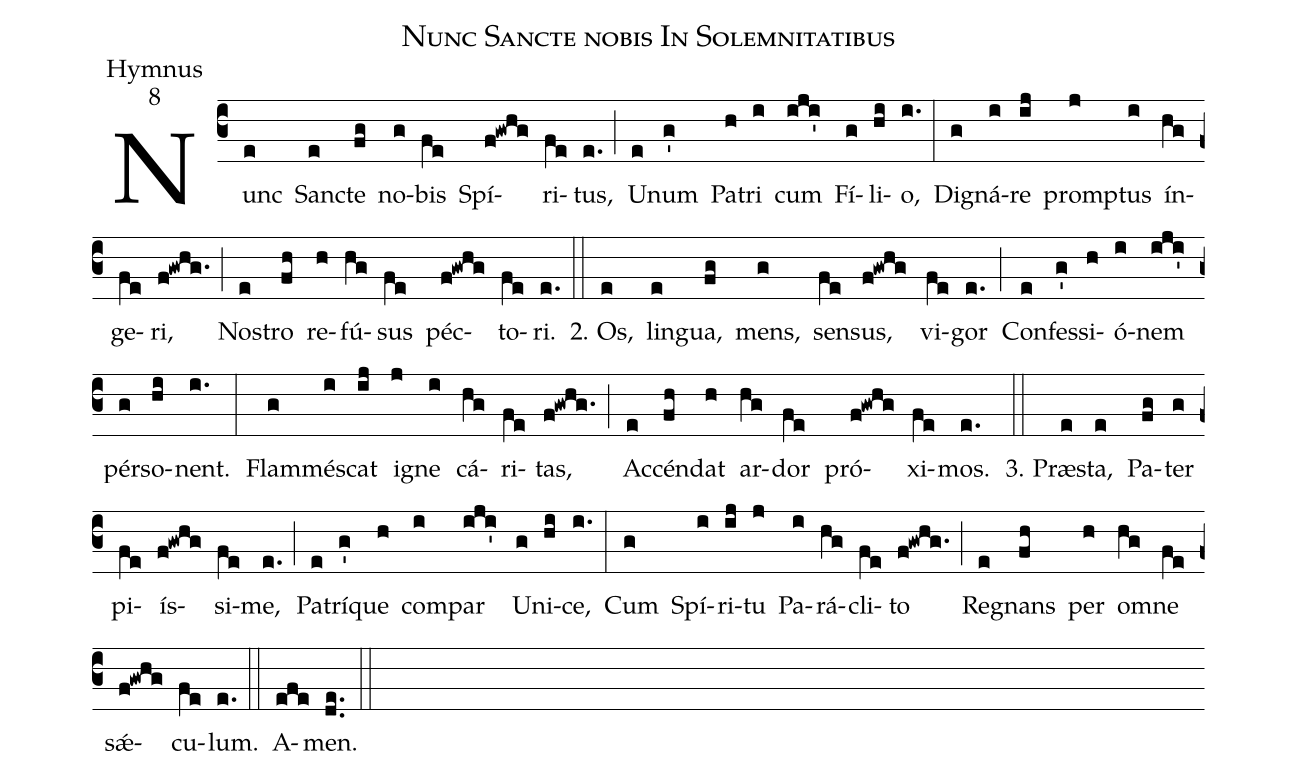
name:Nunc Sancte nobis In Solemnitatibus;
office-part:Hymnus;
mode:8;
%%
(c3)Nunc(e) Sanc(e)te(fg) no(g)bis(fe) Spí(f!gwhg)ri(fe)tus,(e.) (;)
U(e)num(g') Pa(h)tri(i) cum(iji') Fí(g)li(hi)o,(i.) (:)
Di(g)gná(i)re(ij) promp(j)tus(i) ín(hg)ge(fe)ri,(f!gwhg.) (;)
Nos(e)tro(fh) re(h)fú(hg)sus(fe) péc(f!gwhg)to(fe)ri.(e.) (::)
2. Os,(e) lin(e)gua,(fg) mens,(g) sen(fe)sus,(f!gwhg) vi(fe)gor(e.) (;)
Con(e)fes(g')si(h)ó(i)nem(iji') pér(g)so(hi)nent.(i.) (:)
Flam(g)més(i)cat(ij) i(j)gne(i) cá(hg)ri(fe)tas,(f!gwhg.) (;)
Ac(e)cén(fh)dat(h) ar(hg)dor(fe) pró(f!gwhg)xi(fe)mos.(e.) (::)

3. Præ(e)sta,(e) Pa(fg)ter(g) pi(fe)ís(f!gwhg)si(fe)me,(e.) (;)
Pa(e)trí(g')que(h) com(i)par(iji') U(g)ni(hi)ce,(i.) (:)
Cum(g) Spí(i)ri(ij)tu(j) Pa(i)rá(hg)cli(fe)to(f!gwhg.) (;)
Re(e)gnans(fh) per(h) om(hg)ne(fe) sǽ(f!gwhg)cu(fe)lum.(e.) (::)
A(efe)men.(de..) (::)
